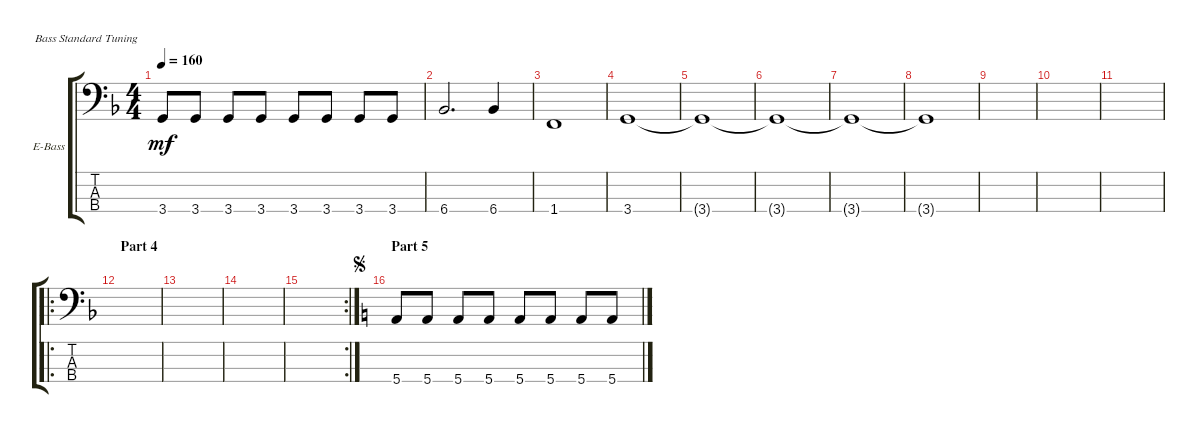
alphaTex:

\defaultSystemsLayout 4
\bracketExtendMode groupsimilarinstruments
\firstSystemTrackNameOrientation horizontal
\otherSystemsTrackNameOrientation horizontal
\track ("Electric Bass" "E-Bass") {instrument electricbassfinger}
\staff {score tabs}
\tuning (G2 D2 A1 E1)
\ts (4 4)
\tempo 160
\clef f4
\ks dminor
3.4.8{dy mf} 3.4.8 3.4.8 3.4.8 3.4.8 3.4.8 3.4.8 3.4.8 |
6.4.2{d} 6.4.4 |
1.4.1 |
3.4.1 |
3.4{t}.1 |
3.4{t}.1 |
3.4{t}.1 |
3.4{t}.1 |
|
|
|
\ro
\section ("" "Part 4")
|
|
|
\rc 2
|
\section ("" "Part 5")
\jump segno
\ks aminor
5.4.8 5.4.8 5.4.8 5.4.8 5.4.8 5.4.8 5.4.8 5.4.8
